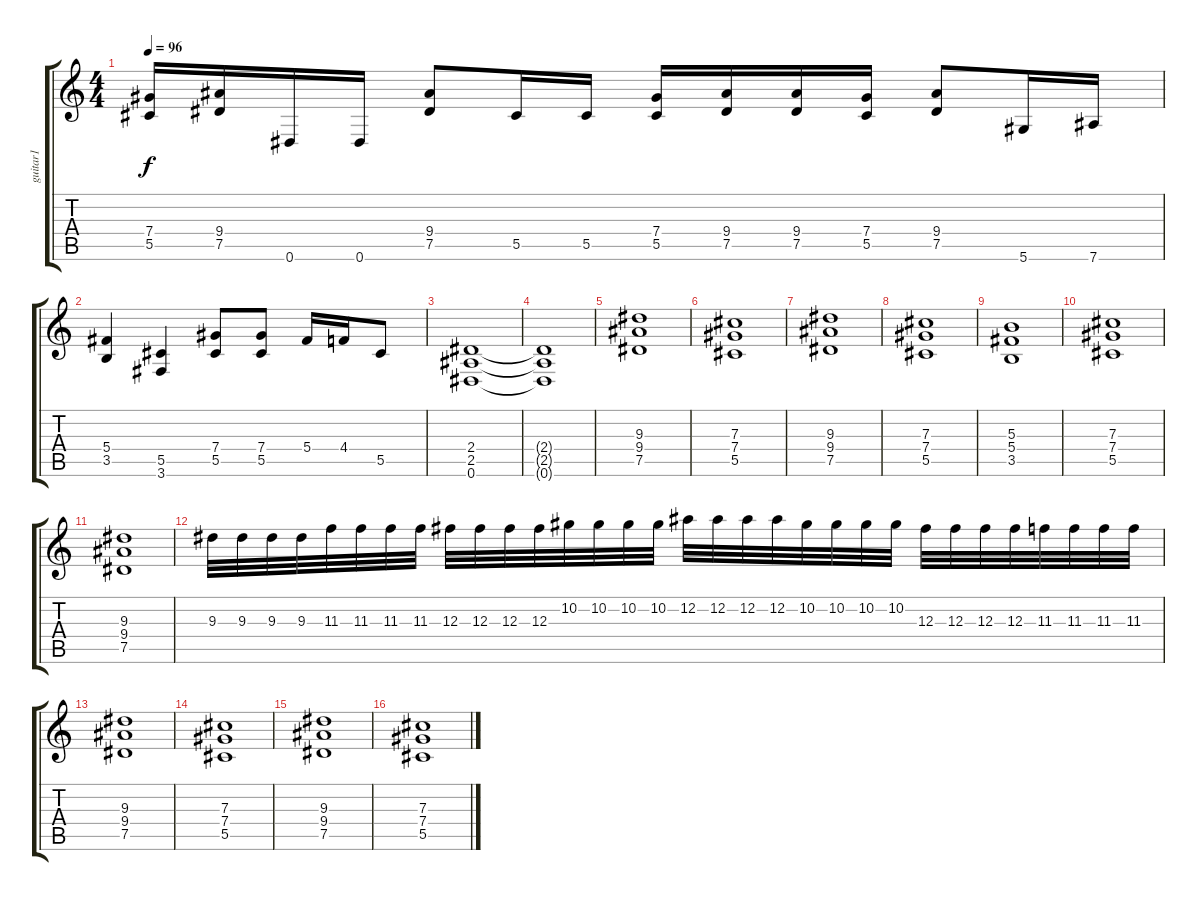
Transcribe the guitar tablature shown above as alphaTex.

\track ("guitar1" "guitar1") {instrument overdrivenguitar}
\staff {score tabs}
\tuning (Eb4 Bb3 Gb3 Db3 Ab2 Eb2) {hide}
\ts (4 4)
\tempo 96
\clef g2
\ks c
(7.4 5.5).16{dy f} (9.4 7.5).16 0.6.16 0.6.16 (9.4 7.5).8 5.5.16 5.5.16 (7.4 5.5).16 (9.4 7.5).16 (9.4 7.5).16 (7.4 5.5).16 (9.4 7.5).8 5.6.16 7.6.16 |
(5.4 3.5).4 (5.5 3.6).4 (7.4 5.5).8 (7.4 5.5).8 5.4.16 4.4.16 5.5.8 |
(2.4 2.5 0.6).1 |
(2.4{t} 2.5{t} 0.6{t}).1 |
(9.3 9.4 7.5).1 |
(7.3 7.4 5.5).1 |
(9.3 9.4 7.5).1 |
(7.3 7.4 5.5).1 |
(5.3 5.4 3.5).1 |
(7.3 7.4 5.5).1 |
(9.3 9.4 7.5).1 |
9.3.32 9.3.32 9.3.32 9.3.32 11.3.32 11.3.32 11.3.32 11.3.32 12.3.32 12.3.32 12.3.32 12.3.32 10.2.32 10.2.32 10.2.32 10.2.32 12.2.32 12.2.32 12.2.32 12.2.32 10.2.32 10.2.32 10.2.32 10.2.32 12.3.32 12.3.32 12.3.32 12.3.32 11.3.32 11.3.32 11.3.32 11.3.32 |
(9.3 9.4 7.5).1 |
(7.3 7.4 5.5).1 |
(9.3 9.4 7.5).1 |
(7.3 7.4 5.5).1
